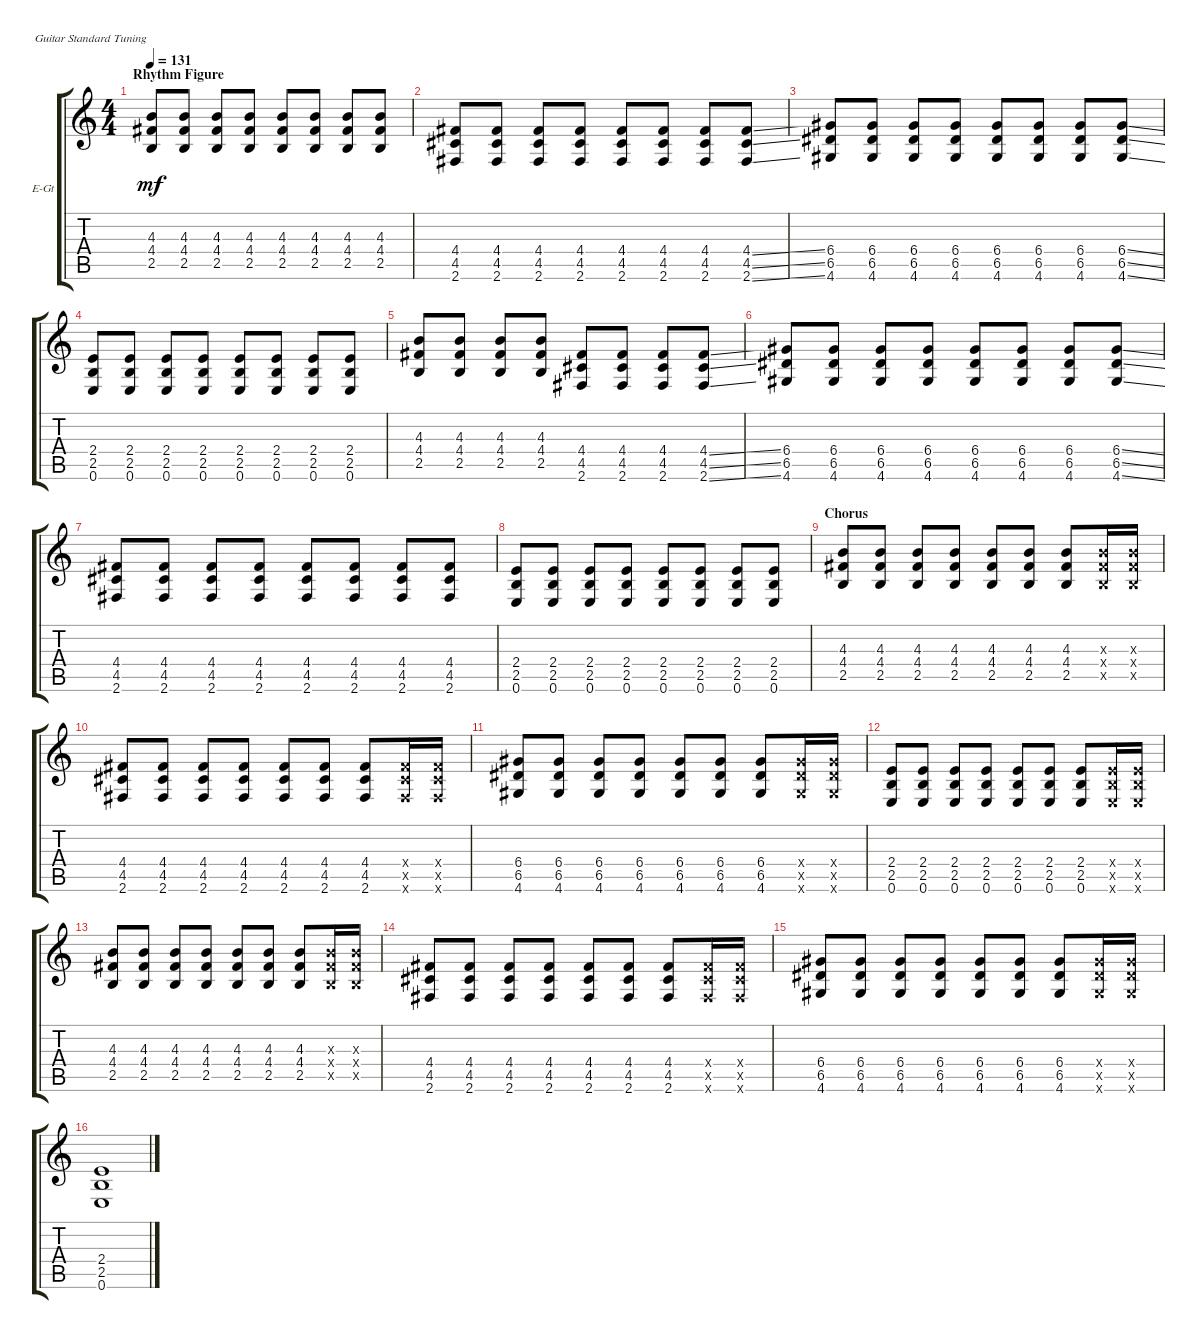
\defaultSystemsLayout 4
\bracketExtendMode groupsimilarinstruments
\firstSystemTrackNameOrientation horizontal
\otherSystemsTrackNameOrientation horizontal
\track ("Guitar 2 (Acoustic)" "E-Gt") {instrument acousticguitarsteel}
\staff {score tabs}
\tuning (E4 B3 G3 D3 A2 E2)
\ts (4 4)
\section ("" "Rhythm Figure")
\tempo 131
\clef g2
\ks c
(2.5 4.3 4.4).8{dy mf} (2.5 4.3 4.4).8 (2.5 4.3 4.4).8 (2.5 4.3 4.4).8 (2.5 4.3 4.4).8 (2.5 4.3 4.4).8 (2.5 4.3 4.4).8 (2.5 4.4 4.3).8 |
(2.6 4.5 4.4).8 (2.6 4.5 4.4).8 (2.6 4.5 4.4).8 (2.6 4.5 4.4).8 (2.6 4.5 4.4).8 (2.6 4.5 4.4).8 (2.6 4.5 4.4).8 (2.6{ss} 4.5{ss} 4.4{ss}).8 |
(4.6 6.5 6.4).8 (4.6 6.5 6.4).8 (4.6 6.5 6.4).8 (4.6 6.5 6.4).8 (4.6 6.4 6.5).8 (4.6 6.5 6.4).8 (4.6 6.4 6.5).8 (4.6{ss} 6.5{ss} 6.4{ss}).8 |
(2.5 2.4 0.6).8 (2.5 2.4 0.6).8 (2.5 2.4 0.6).8 (2.5 2.4 0.6).8 (2.5 2.4 0.6).8 (2.5 2.4 0.6).8 (2.5 2.4 0.6).8 (2.5 2.4 0.6).8 |
(2.5 4.4 4.3).8 (2.5 4.4 4.3).8 (2.5 4.4 4.3).8 (2.5 4.4 4.3).8 (4.5 4.4 2.6).8 (4.5 4.4 2.6).8 (4.5 4.4 2.6).8 (4.5{ss} 4.4{ss} 2.6{ss}).8 |
(4.6 6.4 6.5).8 (4.6 6.4 6.5).8 (4.6 6.4 6.5).8 (4.6 6.4 6.5).8 (4.6 6.4 6.5).8 (4.6 6.4 6.5).8 (4.6 6.4 6.5).8 (4.6{ss} 6.5{ss} 6.4{ss}).8 |
(4.4 4.5 2.6).8 (4.4 4.5 2.6).8 (4.4 4.5 2.6).8 (4.4 4.5 2.6).8 (4.4 4.5 2.6).8 (4.4 4.5 2.6).8 (4.4 4.5 2.6).8 (4.4 4.5 2.6).8 |
(2.5 2.4 0.6).8 (2.4 2.5 0.6).8 (2.4 2.5 0.6).8 (2.4 2.5 0.6).8 (2.4 2.5 0.6).8 (2.4 2.5 0.6).8 (2.4 2.5 0.6).8 (2.4 2.5 0.6).8 |
\section ("" "Chorus")
(2.5 4.4 4.3).8 (2.5 4.4 4.3).8 (2.5 4.4 4.3).8 (2.5 4.4 4.3).8 (2.5 4.4 4.3).8 (2.5 4.4 4.3).8 (2.5 4.4 4.3).8 (2.5{x} 4.4{x} 4.3{x}).16 (2.5{x} 4.3{x} 4.4{x}).16 |
(2.6 4.5 4.4).8 (2.6 4.5 4.4).8 (2.6 4.5 4.4).8 (2.6 4.5 4.4).8 (2.6 4.5 4.4).8 (2.6 4.5 4.4).8 (2.6 4.5 4.4).8 (2.6{x} 4.4{x} 4.5{x}).16 (2.6{x} 4.4{x} 4.5{x}).16 |
(4.6 6.5 6.4).8 (4.6 6.5 6.4).8 (4.6 6.5 6.4).8 (4.6 6.5 6.4).8 (4.6 6.5 6.4).8 (4.6 6.5 6.4).8 (4.6 6.5 6.4).8 (4.6{x} 6.4{x} 6.5{x}).16 (4.6{x} 6.5{x} 6.4{x}).16 |
(0.6 2.5 2.4).8 (0.6 2.4 2.5).8 (0.6 2.5 2.4).8 (0.6 2.4 2.5).8 (0.6 2.5 2.4).8 (0.6 2.4 2.5).8 (0.6 2.5 2.4).8 (0.6{x} 2.4{x} 2.5{x}).16 (0.6{x} 2.5{x} 2.4{x}).16 |
(2.5 4.4 4.3).8 (2.5 4.4 4.3).8 (2.5 4.4 4.3).8 (2.5 4.4 4.3).8 (2.5 4.4 4.3).8 (2.5 4.4 4.3).8 (2.5 4.4 4.3).8 (2.5{x} 4.4{x} 4.3{x}).16 (2.5{x} 4.3{x} 4.4{x}).16 |
(2.6 4.5 4.4).8 (2.6 4.5 4.4).8 (2.6 4.5 4.4).8 (2.6 4.5 4.4).8 (2.6 4.5 4.4).8 (2.6 4.5 4.4).8 (2.6 4.5 4.4).8 (2.6{x} 4.4{x} 4.5{x}).16 (2.6{x} 4.4{x} 4.5{x}).16 |
(4.6 6.5 6.4).8 (4.6 6.5 6.4).8 (4.6 6.5 6.4).8 (4.6 6.5 6.4).8 (4.6 6.5 6.4).8 (4.6 6.5 6.4).8 (4.6 6.5 6.4).8 (4.6{x} 6.4{x} 6.5{x}).16 (4.6{x} 6.5{x} 6.4{x}).16 |
(2.4 2.5 0.6).1
